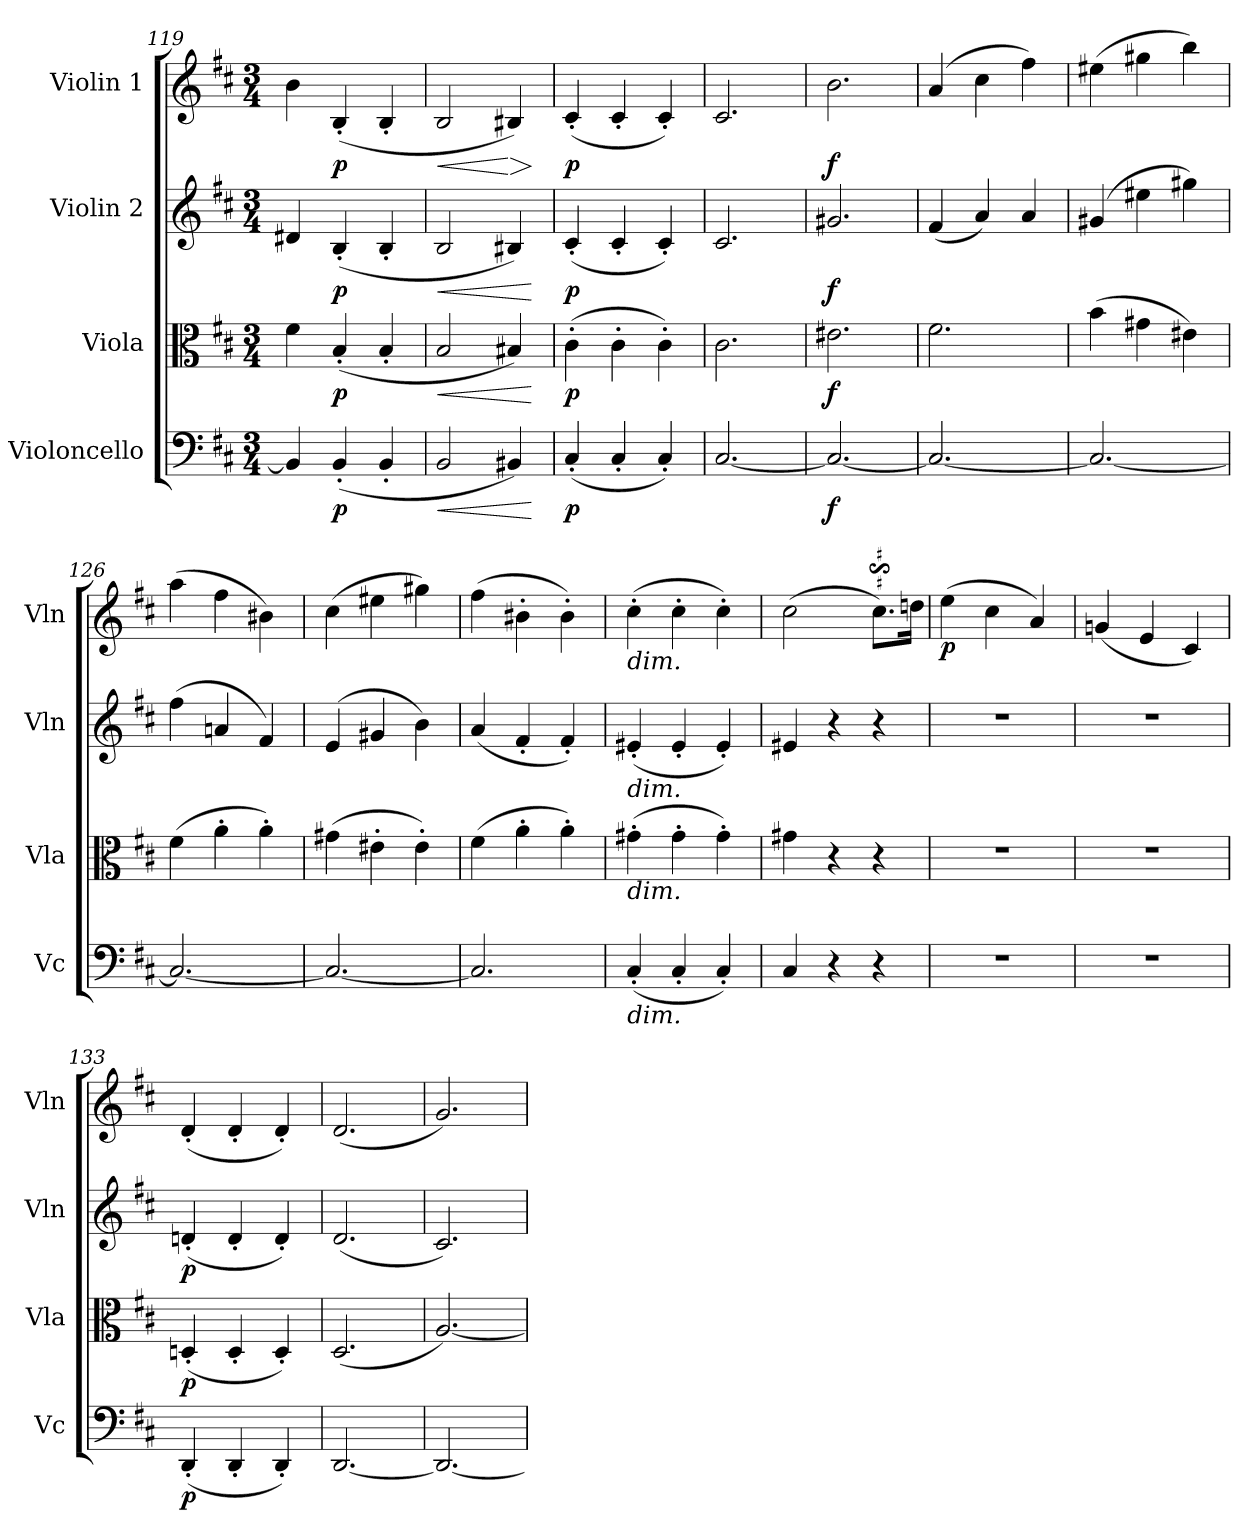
**kern	**dynam	**kern	**dynam	**kern	**dynam	**kern	**dynam
*part4	*part4	*part3	*part3	*part2	*part2	*part1	*part1
*staff4	*staff4	*staff3	*staff3	*staff2	*staff2	*staff1	*staff1
*I"Violoncello	*	*I"Viola	*	*I"Violin 2	*	*I"Violin 1	*
*I'Vc	*	*I'Vla	*	*I'Vln	*	*I'Vln	*
*clefF4	*	*clefC3	*	*clefG2	*	*clefG2	*
*k[f#c#]	*	*k[f#c#]	*	*k[f#c#]	*	*k[f#c#]	*
*M3/4	*	*M3/4	*	*M3/4	*	*M3/4	*
=119	=119	=119	=119	=119	=119	=119	=119
4BB/]	.	4f#\	.	4d#X/	.	4b\	.
!	!LO:DY:b	!	!LO:DY:b	!	!LO:DY:b	!	!LO:DY:b
(<4BB'/	p	(<4B'/	p	(<4B'/	p	(<4B'/	p
4BB'/	.	4B'/	.	4B'/	.	4B'/	.
=120	=120	=120	=120	=120	=120	=120	=120
!	!LO:HP:b	!	!LO:HP:b	!	!LO:HP:b	!	!LO:HP:b
2BB/	<	2B/	<	2B/	<	2B/	<
!	!	!	!	!	!	!	!LO:HP:n=1:b
4BB#X/)	.	4B#X/)	.	4B#X/)	.	4B#X/)	[ >
.	[	.	[	.	[	.	]
=121	=121	=121	=121	=121	=121	=121	=121
!	!LO:DY:b	!	!LO:DY:b	!	!LO:DY:b	!	!LO:DY:b
(4C#'/	p	(4c#'\	p	(4c#'/	p	(4c#'/	p
4C#'/	.	4c#'\	.	4c#'/	.	4c#'/	.
4C#'/)	.	4c#'\)	.	4c#'/)	.	4c#'/)	.
=122	=122	=122	=122	=122	=122	=122	=122
[2.C#/	.	2.c#\	.	2.c#/	.	2.c#/	.
!!LO:LB:g=z
=123	=123	=123	=123	=123	=123	=123	=123
!	!LO:DY:b	!	!LO:DY:b	!	!LO:DY:b	!	!LO:DY:b
2.C#/_	f	2.e#X\	f	2.g#X/	f	2.b\	f
=124	=124	=124	=124	=124	=124	=124	=124
2.C#/_	.	2.f#\	.	(4f#/	.	(4a/	.
.	.	.	.	4a/)	.	4cc#\	.
.	.	.	.	4a/	.	4ff#\)	.
=125	=125	=125	=125	=125	=125	=125	=125
2.C#/_	.	(4b\	.	(4g#X/	.	(4ee#X\	.
.	.	4g#X\	.	4ee#X\	.	4gg#X\	.
.	.	4e#X\)	.	4gg#X\)	.	4bb\)	.
=126	=126	=126	=126	=126	=126	=126	=126
2.C#/_	.	(4f#\	.	(4ff#\	.	(4aa\	.
.	.	4a'\	.	4an/	.	4ff#\	.
.	.	4a'\)	.	4f#/)	.	4b#X\)	.
=127	=127	=127	=127	=127	=127	=127	=127
2.C#/_	.	(4g#X\	.	(4e/	.	(4cc#\	.
.	.	4e#X'\	.	4g#X/	.	4ee#X\	.
.	.	4e#'\)	.	4b\)	.	4gg#X\)	.
=128	=128	=128	=128	=128	=128	=128	=128
2.C#/]	.	(4f#\	.	(4a/	.	(4ff#\	.
.	.	4a'\	.	4f#'/	.	4b#X'\	.
.	.	4a'\)	.	4f#'/)	.	4b#'\)	.
=129	=129	=129	=129	=129	=129	=129	=129
!	!	!	!	!	!	!LO:TX:b:i:t=dim.	!
!	!	!	!	!LO:TX:b:i:t=dim.	!	!	!
!	!	!LO:TX:b:i:t=dim.	!	!	!	!	!
!LO:TX:b:i:t=dim.	!	!	!	!	!	!	!
(4C#'/	.	(4g#X'\	.	(4e#X'/	.	(4cc#'\	.
4C#'/	.	4g#'\	.	4e#'/	.	4cc#'\	.
4C#'/)	.	4g#'\)	.	4e#'/)	.	4cc#'\)	.
=130	=130	=130	=130	=130	=130	=130	=130
4C#/	.	4g#X\	.	4e#X/	.	(2cc#\	.
4r	.	4r	.	4r	.	.	.
4r	.	4r	.	4r	.	8.cc#s$sS\L)	.
.	.	.	.	.	.	16dd\Jk	.
=131	=131	=131	=131	=131	=131	=131	=131
!	!	!	!	!	!	!	!LO:DY:b
2.r	.	2.r	.	2.r	.	(4ee\	p
.	.	.	.	.	.	4cc#\	.
.	.	.	.	.	.	4a/)	.
!!LO:LB:g=z
=132	=132	=132	=132	=132	=132	=132	=132
2.r	.	2.r	.	2.r	.	(4gn/	.
.	.	.	.	.	.	4e/	.
.	.	.	.	.	.	4c#/)	.
=133	=133	=133	=133	=133	=133	=133	=133
!	!LO:DY:b	!	!LO:DY:b	!	!LO:DY:b	!	!
(4DD'/	p	(4Dn'/	p	(4dn'/	p	(4d'/	.
4DD'/	.	4D'/	.	4d'/	.	4d'/	.
4DD'/)	.	4D'/)	.	4d'/)	.	4d'/)	.
=134	=134	=134	=134	=134	=134	=134	=134
[2.DD/	.	(2.D/	.	(2.d/	.	(2.d/	.
=135	=135	=135	=135	=135	=135	=135	=135
2.DD/_	.	[2.A/)	.	2.c#/)	.	2.g/)	.
=	=	=	=	=	=	=	=
*-	*-	*-	*-	*-	*-	*-	*-
